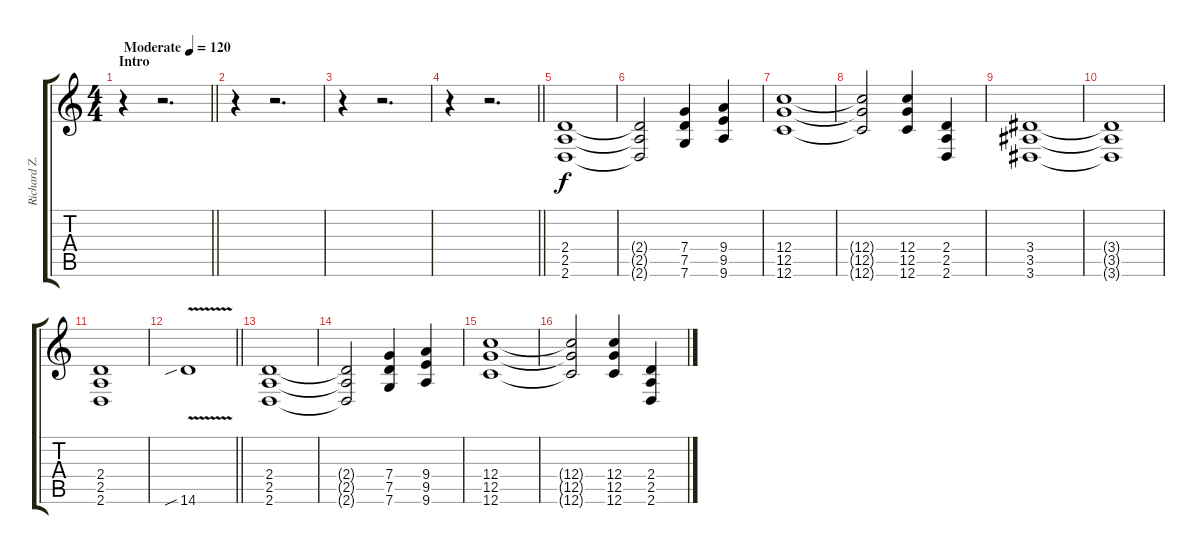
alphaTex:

\track ("Richard Z. Kruspe" "Richard Z.") {instrument distortionguitar}
\staff {score tabs}
\tuning (D4 A3 F3 C3 G2 C2) {hide}
\ts (4 4)
\section ("" "Intro ")
\tempo (120 "Moderate")
\clef g2
\barLineRight lightlight
\ks c
r.4{dy f instrument distortionguitar} r.2{d} |
\section ("" "")
r.4 r.2{d} |
r.4 r.2{d} |
\barLineRight lightlight
r.4 r.2{d} |
(2.4 2.5 2.6).1 |
(2.4{t} 2.5{t} 2.6{t}).2 (7.4 7.5 7.6).4 (9.4 9.5 9.6).4 |
(12.4 12.5 12.6).1 |
(12.4{t} 12.5{t} 12.6{t}).2 (12.4 12.5 12.6).4 (2.4 2.5 2.6).4 |
(3.4 3.5 3.6).1 |
(3.4{t} 3.5{t} 3.6{t}).1 |
(2.4 2.5 2.6).1 |
\barLineRight lightlight
14.6{v sib}.1 |
(2.4 2.5 2.6).1 |
(2.4{t} 2.5{t} 2.6{t}).2 (7.4 7.5 7.6).4 (9.4 9.5 9.6).4 |
(12.4 12.5 12.6).1 |
(12.4{t} 12.5{t} 12.6{t}).2 (12.4 12.5 12.6).4 (2.4 2.5 2.6).4
